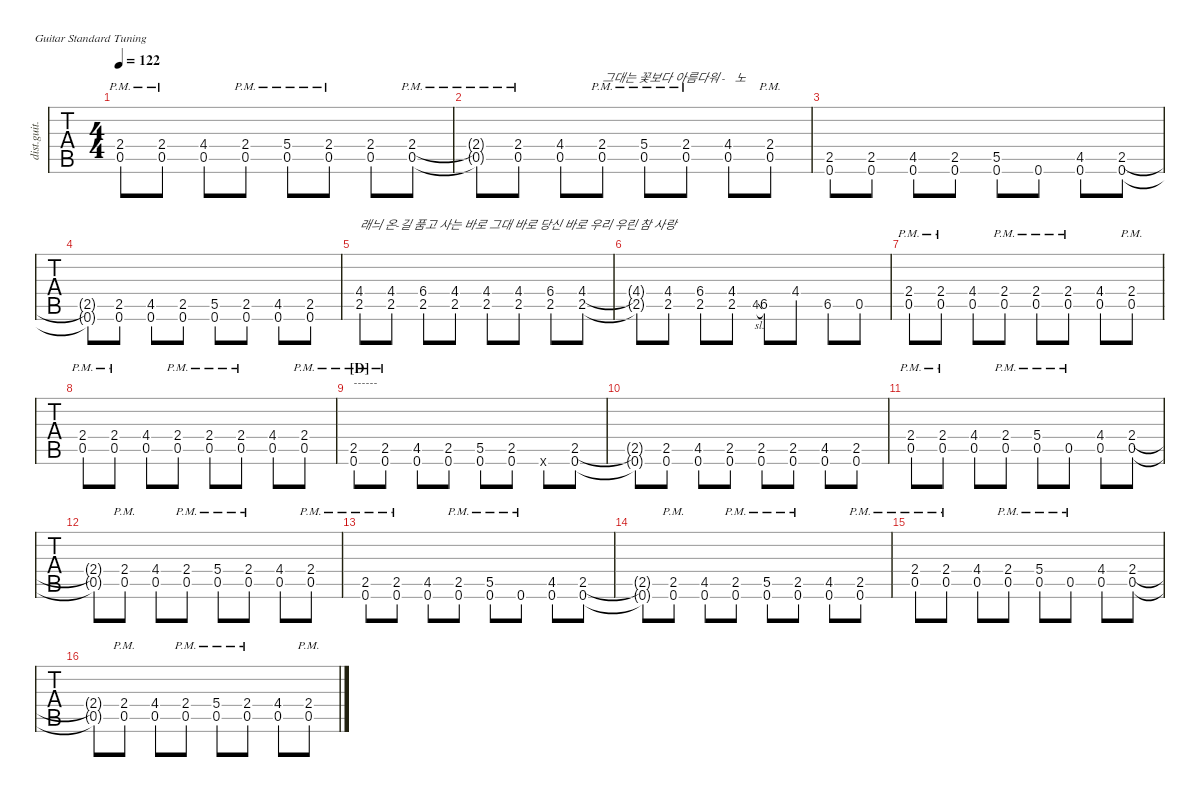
\defaultSystemsLayout 4
\hideDynamics
\bracketExtendMode nobrackets
\track ("2nd Guitar" "dist.guit.") {defaultSystemsLayout 4 instrument distortionguitar}
\staff {tabs}
\tuning (E4 B3 G3 D3 A2 E2)
\ts (4 4)
\tempo 122
\clef g2
\ks c
(2.4{pm} 0.5{pm}).8{dy mf} (2.4{pm} 0.5{pm}).8 (4.4{acc #} 0.5).8 (2.4{pm} 0.5{pm}).8 (5.4{pm} 0.5{pm}).8{dy f} (0.5{pm} 2.4{pm}).8{dy mf} (2.4 0.5).8 (2.4{pm} 0.5{pm}).8 |
(2.4{pm t} 0.5{pm t}).8{dy f} (2.4{pm} 0.5{pm}).8{dy mf} (4.4{acc #} 0.5).8 (2.4{pm} 0.5{pm}).8{txt "그대는 꽃보다 아름다워 -   노"} (5.4{pm} 0.5{pm}).8{dy f} (2.4{pm} 0.5{pm}).8{dy mf} (4.4{acc #} 0.5).8 (2.4{pm} 0.5).8 |
(2.5 0.6).8 (2.5 0.6).8 (4.5{acc #} 0.6).8 (2.5 0.6).8 (5.5 0.6).8{dy f} 0.6.8{dy mf} (4.5{acc #} 0.6).8 (2.5 0.6).8 |
(2.5{t} 0.6{t}).8{dy f} (2.5 0.6).8{dy mf} (4.5{acc #} 0.6).8 (2.5 0.6).8 (5.5 0.6).8{dy f} (2.5 0.6).8{dy mf} (4.5{acc #} 0.6).8 (2.5 0.6).8 |
(4.4{acc #} 2.5).8{txt "래늬 온-길 품고 사는 바로 그대 바로 당신 바로 우리 우린 참 사랑"} (4.4{acc #} 2.5).8 (6.4{acc #} 2.5).8{dy f} (4.4{acc #} 2.5).8{dy mf} (4.4{acc #} 2.5).8 (4.4{acc #} 2.5).8 (6.4{acc #} 2.5).8 (4.4{acc #} 2.5).8 |
(4.4{t acc #} 2.5{t}).8 (4.4{acc #} 2.5).8 (6.4{acc #} 2.5).8{dy f} (4.4{acc #} 2.5).8{dy mf} 4.5{sl acc #}.8{gr} 6.5{acc #}.8 4.4{acc #}.8 6.5{acc #}.8 0.5.8 |
(2.4{pm} 0.5{pm}).8 (2.4{pm} 0.5{pm}).8 (4.4{acc #} 0.5).8 (2.4{pm} 0.5{pm}).8 (2.4{pm} 0.5{pm}).8{dy f} (0.5{pm} 2.4{pm}).8{dy mf} (4.4{acc #} 0.5).8 (2.4 0.5{pm}).8 |
(2.4{pm} 0.5{pm}).8 (2.4{pm} 0.5{pm}).8 (4.4{acc #} 0.5).8 (2.4{pm} 0.5{pm}).8 (2.4{pm} 0.5{pm}).8{dy f} (0.5{pm} 2.4{pm}).8{dy mf} (4.4{acc #} 0.5).8 (2.4 0.5{pm}).8 |
\section ("D" "")
(2.5{pm} 0.6{pm}).8{txt "------"} (2.5{pm} 0.6{pm}).8 (4.5{acc #} 0.6).8 (2.5 0.6).8 (5.5 0.6).8{dy f} (0.6 2.5).8{dy mf} 0.6{x}.8 (2.5 0.6).8 |
(2.5{t} 0.6{t}).8{dy f} (2.5 0.6).8{dy mf} (4.5{acc #} 0.6).8 (2.5 0.6).8 (2.5 0.6).8{dy f} (2.5 0.6).8{dy mf} (4.5{acc #} 0.6).8 (2.5 0.6).8 |
(2.4{pm} 0.5{pm}).8 (2.4{pm} 0.5{pm}).8 (4.4{acc #} 0.5).8 (2.4{pm} 0.5{pm}).8 (5.4{pm} 0.5{pm}).8{dy f} 0.5{pm}.8{dy mf} (4.4{acc #} 0.5).8 (2.4 0.5).8 |
(2.4{t} 0.5{t}).8{dy f} (2.4 0.5{pm}).8{dy mf} (4.4{acc #} 0.5).8 (2.4{pm} 0.5{pm}).8 (5.4{pm} 0.5{pm}).8{dy f} (2.4{pm} 0.5{pm}).8{dy mf} (4.4{acc #} 0.5).8 (2.4{pm} 0.5).8 |
(2.5{pm} 0.6{pm}).8 (2.5{pm} 0.6{pm}).8 (4.5{acc #} 0.6).8 (2.5{pm} 0.6{pm}).8 (5.5{pm} 0.6{pm}).8{dy f} 0.6{pm}.8{dy mf} (4.5{acc #} 0.6).8 (2.5 0.6).8 |
(2.5{t} 0.6{t}).8{dy f} (2.5{pm} 0.6).8{dy mf} (4.5{acc #} 0.6).8 (2.5{pm} 0.6{pm}).8 (5.5{pm} 0.6{pm}).8{dy f} (2.5{pm} 0.6{pm}).8{dy mf} (4.5{acc #} 0.6).8 (2.5{pm} 0.6{pm}).8 |
(2.4{pm} 0.5{pm}).8 (2.4{pm} 0.5{pm}).8 (4.4{acc #} 0.5).8 (2.4{pm} 0.5{pm}).8 (5.4{pm} 0.5{pm}).8{dy f} 0.5{pm}.8{dy mf} (4.4{acc #} 0.5).8 (2.4 0.5).8 |
(2.4{t} 0.5{t}).8{dy f} (2.4 0.5{pm}).8{dy mf} (4.4{acc #} 0.5).8 (2.4{pm} 0.5{pm}).8 (5.4{pm} 0.5{pm}).8{dy f} (2.4{pm} 0.5{pm}).8{dy mf} (4.4{acc #} 0.5).8 (2.4 0.5{pm}).8
